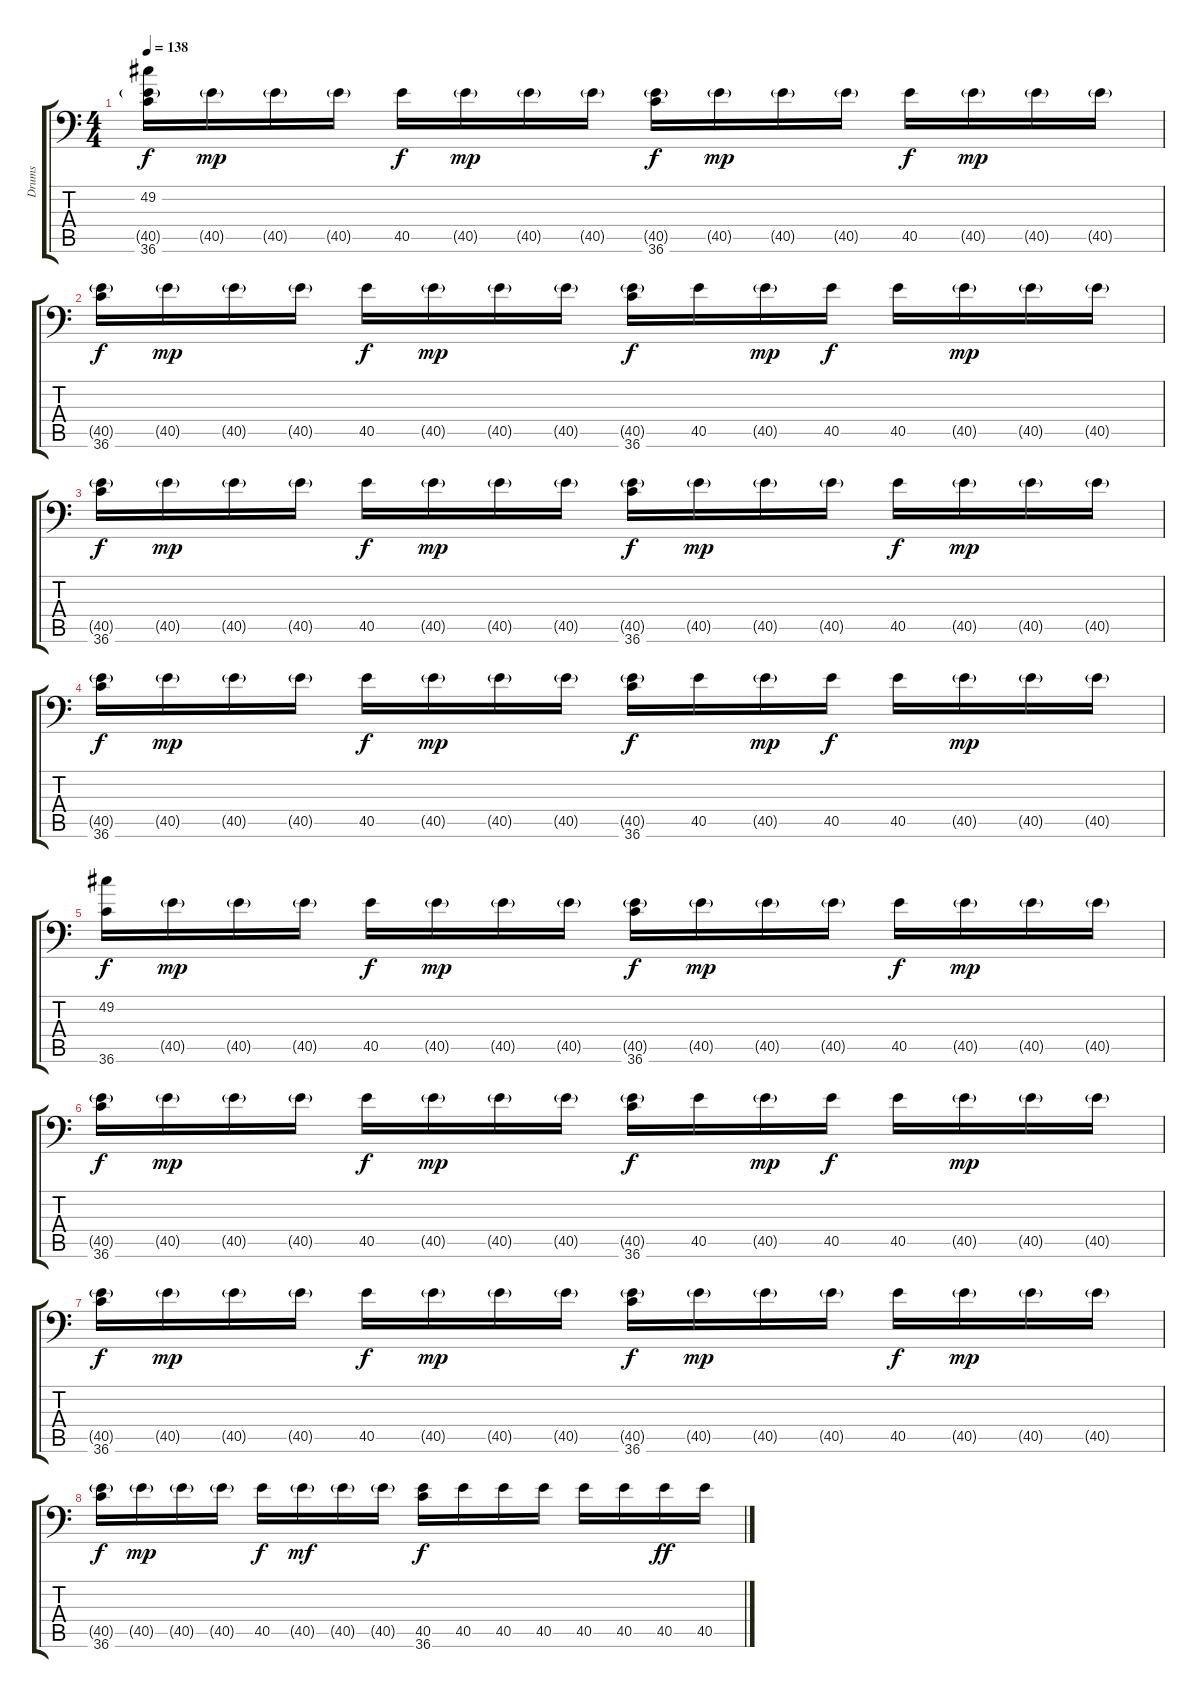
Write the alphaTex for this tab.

\track ("Drums" "Drums") {instrument acousticgrandpiano}
\staff {score tabs}
\tuning (C-1 C-1 C-1 C-1 C-1 C-1) {hide}
\ts (4 4)
\tempo 138
\clef f4
\ks c
(49.2 40.5{g} 36.6).16{dy f} 40.5{g}.16{dy mp} 40.5{g}.16 40.5{g}.16 40.5.16{dy f} 40.5{g}.16{dy mp} 40.5{g}.16 40.5{g}.16 (40.5{g} 36.6).16{dy f} 40.5{g}.16{dy mp} 40.5{g}.16 40.5{g}.16 40.5.16{dy f} 40.5{g}.16{dy mp} 40.5{g}.16 40.5{g}.16 |
(40.5{g} 36.6).16{dy f} 40.5{g}.16{dy mp} 40.5{g}.16 40.5{g}.16 40.5.16{dy f} 40.5{g}.16{dy mp} 40.5{g}.16 40.5{g}.16 (40.5{g} 36.6).16{dy f} 40.5.16 40.5{g}.16{dy mp} 40.5.16{dy f} 40.5.16 40.5{g}.16{dy mp} 40.5{g}.16 40.5{g}.16 |
(40.5{g} 36.6).16{dy f} 40.5{g}.16{dy mp} 40.5{g}.16 40.5{g}.16 40.5.16{dy f} 40.5{g}.16{dy mp} 40.5{g}.16 40.5{g}.16 (40.5{g} 36.6).16{dy f} 40.5{g}.16{dy mp} 40.5{g}.16 40.5{g}.16 40.5.16{dy f} 40.5{g}.16{dy mp} 40.5{g}.16 40.5{g}.16 |
(40.5{g} 36.6).16{dy f} 40.5{g}.16{dy mp} 40.5{g}.16 40.5{g}.16 40.5.16{dy f} 40.5{g}.16{dy mp} 40.5{g}.16 40.5{g}.16 (40.5{g} 36.6).16{dy f} 40.5.16 40.5{g}.16{dy mp} 40.5.16{dy f} 40.5.16 40.5{g}.16{dy mp} 40.5{g}.16 40.5{g}.16 |
(49.2 36.6).16{dy f} 40.5{g}.16{dy mp} 40.5{g}.16 40.5{g}.16 40.5.16{dy f} 40.5{g}.16{dy mp} 40.5{g}.16 40.5{g}.16 (40.5{g} 36.6).16{dy f} 40.5{g}.16{dy mp} 40.5{g}.16 40.5{g}.16 40.5.16{dy f} 40.5{g}.16{dy mp} 40.5{g}.16 40.5{g}.16 |
(40.5{g} 36.6).16{dy f} 40.5{g}.16{dy mp} 40.5{g}.16 40.5{g}.16 40.5.16{dy f} 40.5{g}.16{dy mp} 40.5{g}.16 40.5{g}.16 (40.5{g} 36.6).16{dy f} 40.5.16 40.5{g}.16{dy mp} 40.5.16{dy f} 40.5.16 40.5{g}.16{dy mp} 40.5{g}.16 40.5{g}.16 |
(40.5{g} 36.6).16{dy f} 40.5{g}.16{dy mp} 40.5{g}.16 40.5{g}.16 40.5.16{dy f} 40.5{g}.16{dy mp} 40.5{g}.16 40.5{g}.16 (40.5{g} 36.6).16{dy f} 40.5{g}.16{dy mp} 40.5{g}.16 40.5{g}.16 40.5.16{dy f} 40.5{g}.16{dy mp} 40.5{g}.16 40.5{g}.16 |
(40.5{g} 36.6).16{dy f} 40.5{g}.16{dy mp} 40.5{g}.16 40.5{g}.16 40.5.16{dy f} 40.5{g}.16{dy mf} 40.5{g}.16 40.5{g}.16 (40.5 36.6).16{dy f} 40.5.16 40.5.16 40.5.16 40.5.16 40.5.16 40.5.16{dy ff} 40.5.16
